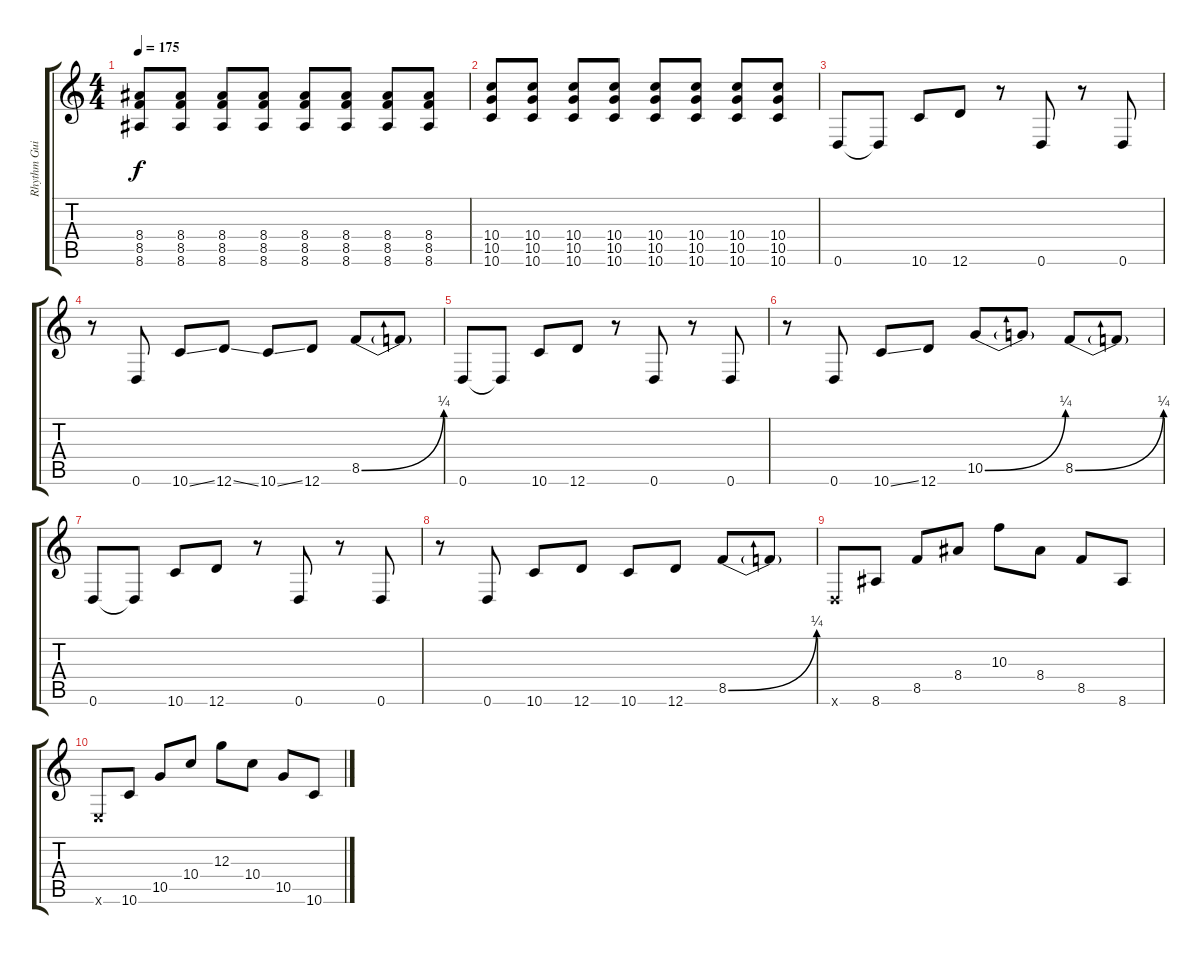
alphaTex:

\track ("Rhythm Guitar [Dave McPherson]" "Rhythm Gui") {instrument distortionguitar}
\staff {score tabs}
\tuning (E4 B3 G3 D3 A2 D2) {hide}
\ts (4 4)
\tempo 175
\clef g2
\ks c
(8.4 8.5 8.6).8{dy f} (8.4 8.5 8.6).8 (8.4 8.5 8.6).8 (8.4 8.5 8.6).8 (8.4 8.5 8.6).8 (8.4 8.5 8.6).8 (8.4 8.5 8.6).8 (8.4 8.5 8.6).8 |
(10.4 10.5 10.6).8 (10.4 10.5 10.6).8 (10.4 10.5 10.6).8 (10.4 10.5 10.6).8 (10.4 10.5 10.6).8 (10.4 10.5 10.6).8 (10.4 10.5 10.6).8 (10.4 10.5 10.6).8 |
0.6.8{volume 16} 0.6{t}.8 10.6.8 12.6.8 r.8 0.6.8 r.8 0.6.8 |
r.8 0.6.8 10.6{ss}.8 12.6{ss}.8 10.6{ss}.8 12.6.8 8.5{be (bend 0 0 60 1)}.8 8.5{t}.8 |
0.6.8 0.6{t}.8 10.6.8 12.6.8 r.8 0.6.8 r.8 0.6.8 |
r.8 0.6.8 10.6{ss}.8 12.6.8 10.5{be (bend 0 0 60 1)}.8 10.5{t}.8 8.5{be (bend 0 0 60 1)}.8 8.5{t}.8 |
0.6.8 0.6{t}.8 10.6.8 12.6.8 r.8 0.6.8 r.8 0.6.8 |
r.8 0.6.8 10.6.8 12.6.8 10.6.8 12.6.8 8.5{be (bend 0 0 60 1)}.8 8.5{t}.8 |
0.6{x}.8 8.6.8 8.5.8 8.4.8 10.3.8 8.4.8 8.5.8 8.6.8 |
2.6{x}.8 10.6.8 10.5.8 10.4.8 12.3.8 10.4.8 10.5.8 10.6.8
